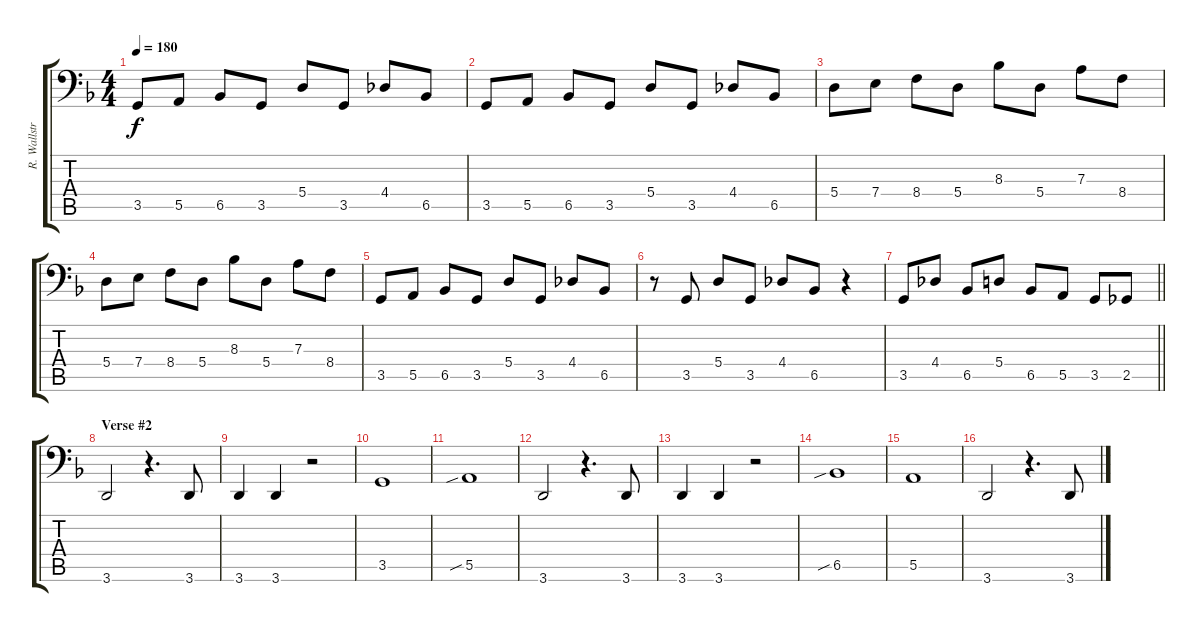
\track ("R. Wallström (Bass)" "R. Wallstr") {instrument electricbassfinger}
\staff {score tabs}
\tuning (C3 G2 D2 A1 E1 B0) {hide}
\ts (4 4)
\tempo 180
\clef f4
\ks dminor
3.5.8{dy f} 5.5.8 6.5.8 3.5.8 5.4.8 3.5.8 4.4.8 6.5.8 |
3.5.8 5.5.8 6.5.8 3.5.8 5.4.8 3.5.8 4.4.8 6.5.8 |
5.4.8 7.4.8 8.4.8 5.4.8 8.3.8 5.4.8 7.3.8 8.4.8 |
5.4.8 7.4.8 8.4.8 5.4.8 8.3.8 5.4.8 7.3.8 8.4.8 |
3.5.8 5.5.8 6.5.8 3.5.8 5.4.8 3.5.8 4.4.8 6.5.8 |
r.8 3.5.8 5.4.8 3.5.8 4.4.8 6.5.8 r.4 |
\barLineRight lightlight
3.5.8 4.4.8 6.5.8 5.4.8 6.5.8 5.5.8 3.5.8 2.5.8 |
\section ("" "Verse #2")
3.6.2 r.4{d} 3.6.8 |
3.6.4 3.6.4 r.2 |
3.5.1 |
5.5{sib}.1 |
3.6.2 r.4{d} 3.6.8 |
3.6.4 3.6.4 r.2 |
6.5{sib}.1 |
5.5.1 |
3.6.2 r.4{d} 3.6.8
